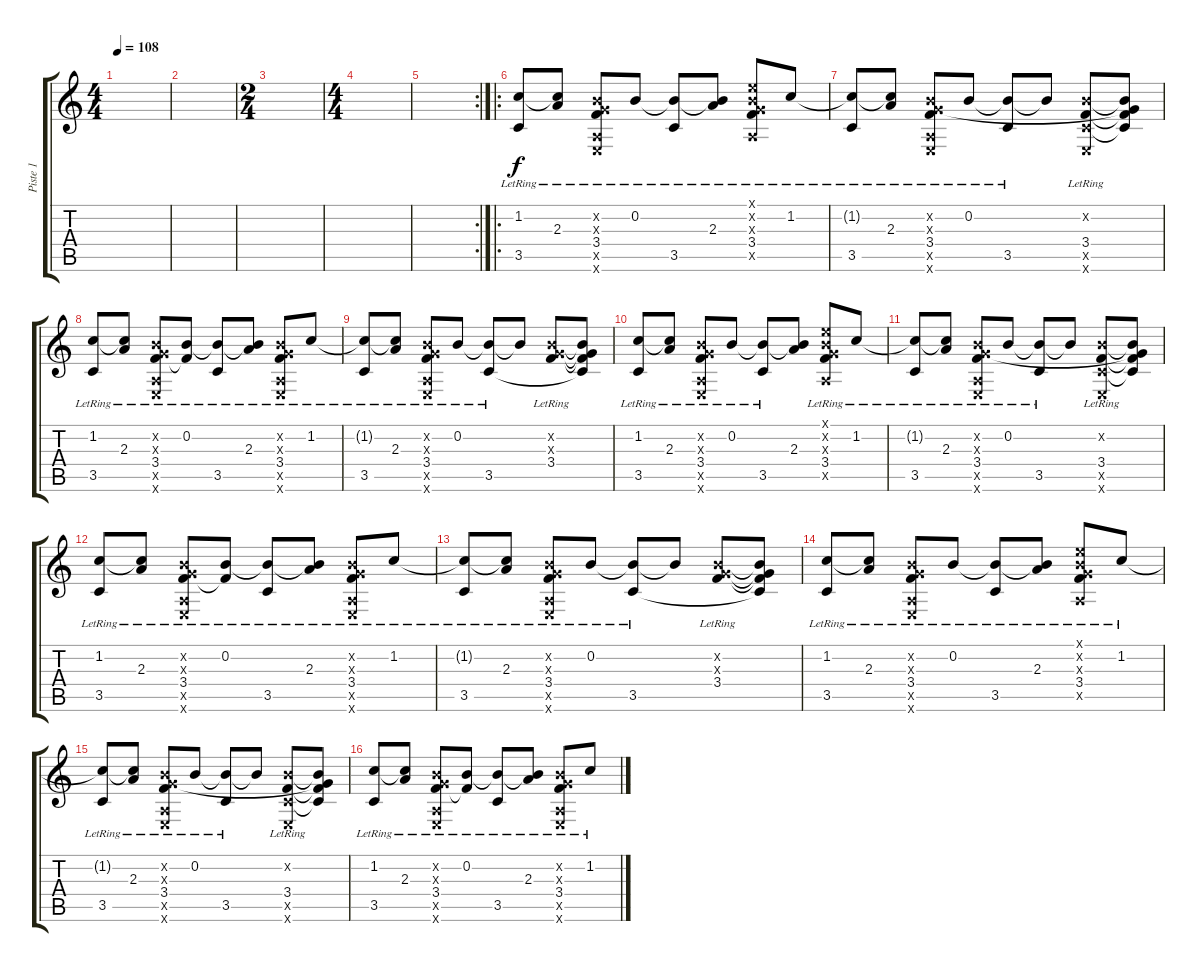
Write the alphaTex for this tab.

\track ("Piste 1" "Piste 1") {instrument electricguitarclean}
\staff {score tabs}
\tuning (E4 B3 G3 D3 A2 E2) {hide}
\ts (4 4)
\tempo 108
\clef g2
\ks c
|
|
\ts (2 4)
|
\ts (4 4)
|
\rc 2
|
\ro
(1.2{lr} 3.5{lr}).8 (1.2{t} 2.3{lr}).8 (0.2{x} 0.3{x} 3.4{lr} 0.5{x} 0.6{x}).8 0.2{lr}.8 (0.2{t} 3.5{lr}).8 (0.2{t} 2.3{lr}).8 (0.1{x} 0.2{x} 0.3{x} 3.4{lr} 0.5{x}).8 1.2{lr}.8 |
(1.2{t} 3.5{lr}).8 (1.2{t} 2.3{lr}).8 (0.2{x} 0.3{x} 3.4{lr} 0.5{x} 0.6{x}).8 0.2{lr}.8 (0.2{t} 3.5{lr}).8 0.2{t}.8 (0.2{x} 3.4{lr} 3.5{x} 0.6{x}).8 (0.2{t} 0.3{t} 3.4{t} 3.5{t}).8 |
(1.2{lr} 3.5{lr}).8 (1.2{t} 2.3{lr}).8 (0.2{x} 0.3{x} 3.4{lr} 0.5{x} 0.6{x}).8 (0.2{lr} 3.4{t}).8 (0.2{t} 3.5{lr}).8 (0.2{t} 2.3{lr}).8 (0.2{x} 0.3{x} 3.4{lr} 0.5{x} 0.6{x}).8 1.2{lr}.8 |
(1.2{t} 3.5{lr}).8 (1.2{t} 2.3{lr}).8 (0.2{x} 0.3{x} 3.4{lr} 0.5{x} 0.6{x}).8 0.2{lr}.8 (0.2{t} 3.5{lr}).8 0.2{t}.8 (0.2{x} 0.3{x} 3.4{lr}).8 (0.2{t} 0.3{t} 3.4{t} 3.5{t}).8 |
(1.2{lr} 3.5{lr}).8 (1.2{t} 2.3{lr}).8 (0.2{x} 0.3{x} 3.4{lr} 0.5{x} 0.6{x}).8 0.2{lr}.8 (0.2{t} 3.5{lr}).8 (0.2{t} 2.3).8 (0.1{x} 0.2{x} 0.3{x} 3.4{lr} 0.5{x}).8 1.2{lr}.8 |
(1.2{t} 3.5{lr}).8 (1.2{t} 2.3{lr}).8 (0.2{x} 0.3{x} 3.4{lr} 0.5{x} 0.6{x}).8 0.2{lr}.8 (0.2{t} 3.5{lr}).8 0.2{t}.8 (0.2{x} 3.4{lr} 3.5{x} 0.6{x}).8 (0.2{t} 0.3{t} 3.4{t} 3.5{t}).8 |
(1.2{lr} 3.5{lr}).8 (1.2{t} 2.3{lr}).8 (0.2{x} 0.3{x} 3.4{lr} 0.5{x} 0.6{x}).8 (0.2{lr} 3.4{t}).8 (0.2{t} 3.5{lr}).8 (0.2{t} 2.3{lr}).8 (0.2{x} 0.3{x} 3.4{lr} 0.5{x} 0.6{x}).8 1.2{lr}.8 |
(1.2{t} 3.5{lr}).8 (1.2{t} 2.3{lr}).8 (0.2{x} 0.3{x} 3.4{lr} 0.5{x} 0.6{x}).8 0.2{lr}.8 (0.2{t} 3.5{lr}).8 0.2{t}.8 (0.2{x} 0.3{x} 3.4{lr}).8 (0.2{t} 0.3{t} 3.4{t} 3.5{t}).8 |
(1.2{lr} 3.5{lr}).8 (1.2{t} 2.3{lr}).8 (0.2{x} 0.3{x} 3.4{lr} 0.5{x} 0.6{x}).8 0.2{lr}.8 (0.2{t} 3.5{lr}).8 (0.2{t} 2.3{lr}).8 (0.1{x} 0.2{x} 0.3{x} 3.4{lr} 0.5{x}).8 1.2{lr}.8 |
(1.2{t} 3.5{lr}).8 (1.2{t} 2.3{lr}).8 (0.2{x} 0.3{x} 3.4{lr} 0.5{x} 0.6{x}).8 0.2{lr}.8 (0.2{t} 3.5{lr}).8 0.2{t}.8 (0.2{x} 3.4{lr} 3.5{x} 0.6{x}).8 (0.2{t} 0.3{t} 3.4{t} 3.5{t}).8 |
(1.2{lr} 3.5{lr}).8 (1.2{t} 2.3{lr}).8 (0.2{x} 0.3{x} 3.4{lr} 0.5{x} 0.6{x}).8 (0.2{lr} 3.4{t}).8 (0.2{t} 3.5{lr}).8 (0.2{t} 2.3{lr}).8 (0.2{x} 0.3{x} 3.4{lr} 0.5{x} 0.6{x}).8 1.2{lr}.8
